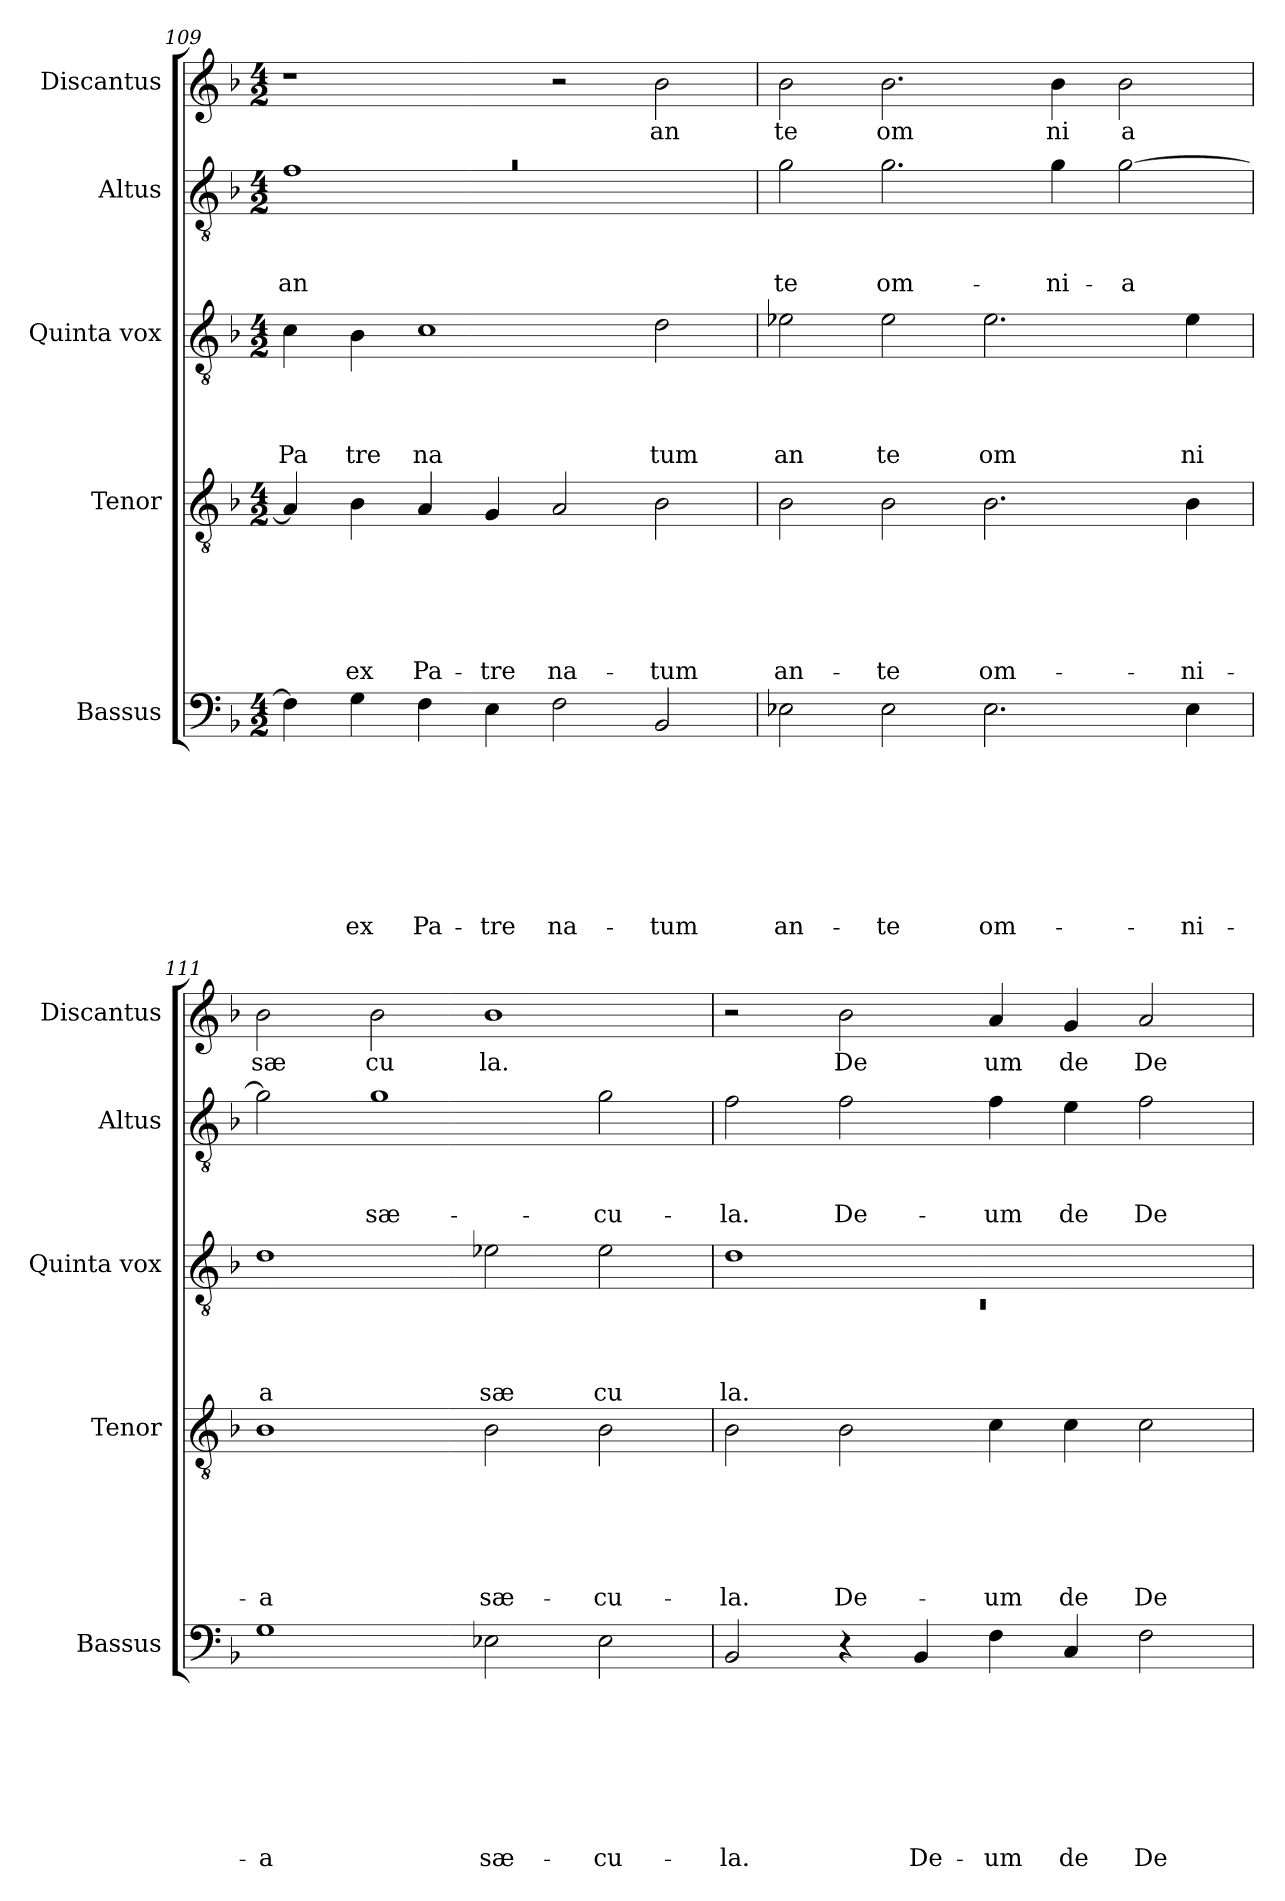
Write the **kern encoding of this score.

**kern	**text	**text	**text	**text	**text	**text	**text	**text	**kern	**text	**text	**text	**text	**text	**text	**kern	**text	**text	**text	**text	**kern	**text	**text	**text	**kern	**text
*part5	*part5	*part5	*part5	*part5	*part5	*part5	*part5	*part5	*part4	*part4	*part4	*part4	*part4	*part4	*part4	*part3	*part3	*part3	*part3	*part3	*part2	*part2	*part2	*part2	*part1	*part1
*staff5	*staff5	*staff5	*staff5	*staff5	*staff5	*staff5	*staff5	*staff5	*staff4	*staff4	*staff4	*staff4	*staff4	*staff4	*staff4	*staff3	*staff3	*staff3	*staff3	*staff3	*staff2	*staff2	*staff2	*staff2	*staff1	*staff1
*I"Bassus	*	*	*	*	*	*	*	*	*I"Tenor	*	*	*	*	*	*	*I"Quinta vox	*	*	*	*	*I"Altus	*	*	*	*I"Discantus	*
*I'Bassus	*	*	*	*	*	*	*	*	*I'Tenor	*	*	*	*	*	*	*I'Quinta vox	*	*	*	*	*I'Altus	*	*	*	*I'Discantus	*
*clefF4	*	*	*	*	*	*	*	*	*clefGv2	*	*	*	*	*	*	*clefGv2	*	*	*	*	*clefGv2	*	*	*	*clefG2	*
*ITrd-3c-5	*	*	*	*	*	*	*	*	*ITrd-3c-5	*	*	*	*	*	*	*	*	*	*	*	*ITrd-3c-5	*	*	*	*ITrd-3c-5	*
*k[b-e-]	*	*	*	*	*	*	*	*	*k[b-e-]	*	*	*	*	*	*	*k[b-]	*	*	*	*	*k[b-e-]	*	*	*	*k[b-e-]	*
*B-:	*	*	*	*	*	*	*	*	*B-:	*	*	*	*	*	*	*F:	*	*	*	*	*B-:	*	*	*	*B-:	*
*M4/2	*	*	*	*	*	*	*	*	*M4/2	*	*	*	*	*	*	*M4/2	*	*	*	*	*M4/2	*	*	*	*M4/2	*
=109	=109	=109	=109	=109	=109	=109	=109	=109	=109	=109	=109	=109	=109	=109	=109	=109	=109	=109	=109	=109	=109	=109	=109	=109	=109	=109
!	!	!	!	!	!	!	!	!	!	!	!	!	!	!	!	!	!	!	!	!LO:LY:b	!LO:N:vis=1	!	!	!LO:LY:b	!	!
*	*	*	*	*	*	*	*	*	*	*	*	*	*	*	*	*	*	*	*	*	*^	*	*	*	*	*
4B-\]	.	.	.	.	.	.	.	.	4d/]	.	.	.	.	.	.	4c\	.	.	.	Pa	0ra	1b-	.	.	an-	1r	.
!	!	!	!	!	!	!	!	!LO:LY:b	!	!	!	!	!	!	!LO:LY:b	!	!	!	!	!LO:LY:b	!	!	!	!	!	!	!
4c\	.	.	.	.	.	.	.	ex	4e-\	.	.	.	.	.	ex	4B-\	.	.	.	tre	.	.	.	.	.	.	.
!	!	!	!	!	!	!	!	!LO:LY:b	!	!	!	!	!	!	!LO:LY:b	!	!	!	!	!LO:LY:b	!	!	!	!	!	!	!
4B-\	.	.	.	.	.	.	.	Pa-	4d/	.	.	.	.	.	Pa-	1c	.	.	.	na	.	.	.	.	.	.	.
!	!	!	!	!	!	!	!	!LO:LY:b	!	!	!	!	!	!	!LO:LY:b	!	!	!	!	!	!	!	!	!	!	!	!
4A\	.	.	.	.	.	.	.	-tre	4c/	.	.	.	.	.	-tre	.	.	.	.	.	.	.	.	.	.	.	.
!	!	!	!	!	!	!	!	!LO:LY:b	!	!	!	!	!	!	!LO:LY:b	!	!	!	!	!	!	!	!	!	!	!	!
2B-\	.	.	.	.	.	.	.	na-	2d/	.	.	.	.	.	na-	.	.	.	.	.	.	1ryy	.	.	.	2r	.
!	!	!	!	!	!	!	!	!LO:LY:b	!	!	!	!	!	!	!LO:LY:b	!	!	!	!	!LO:LY:b	!	!	!	!	!	!	!LO:LY:b
2E-/	.	.	.	.	.	.	.	-tum	2e-\	.	.	.	.	.	-tum	2d\	.	.	.	tum	.	.	.	.	.	2ee-\	an
*	*	*	*	*	*	*	*	*	*	*	*	*	*	*	*	*	*	*	*	*	*v	*v	*	*	*	*	*
!!LO:LB:g=z
=110	=110	=110	=110	=110	=110	=110	=110	=110	=110	=110	=110	=110	=110	=110	=110	=110	=110	=110	=110	=110	=110	=110	=110	=110	=110	=110
!	!	!	!	!	!	!	!	!LO:LY:b	!	!	!	!	!	!	!LO:LY:b	!	!	!	!	!LO:LY:b	!	!	!	!LO:LY:b	!	!LO:LY:b
2A-X\	.	.	.	.	.	.	.	an-	2e-\	.	.	.	.	.	an-	2e-X\	.	.	.	an	2cc\	.	.	-te	2ee-\	te
!	!	!	!	!	!	!	!	!LO:LY:b	!	!	!	!	!	!	!LO:LY:b	!	!	!	!	!LO:LY:b	!	!	!	!LO:LY:b	!	!LO:LY:b
2A-\	.	.	.	.	.	.	.	-te	2e-\	.	.	.	.	.	-te	2e-\	.	.	.	te	2.cc\	.	.	om-	2.ee-\	om
!	!	!	!	!	!	!	!	!LO:LY:b	!	!	!	!	!	!	!LO:LY:b	!	!	!	!	!LO:LY:b	!	!	!	!	!	!
2.A-\	.	.	.	.	.	.	.	om-	2.e-\	.	.	.	.	.	om-	2.e-\	.	.	.	om	.	.	.	.	.	.
!	!	!	!	!	!	!	!	!	!	!	!	!	!	!	!	!	!	!	!	!	!	!	!	!LO:LY:b	!	!LO:LY:b
.	.	.	.	.	.	.	.	.	.	.	.	.	.	.	.	.	.	.	.	.	4cc\	.	.	-ni-	4ee-\	ni
!	!	!	!	!	!	!	!	!	!	!	!	!	!	!	!	!	!	!	!	!	!	!	!	!LO:LY:b	!	!LO:LY:b
.	.	.	.	.	.	.	.	.	.	.	.	.	.	.	.	.	.	.	.	.	[>2cc\	.	.	-a	2ee-\	a
!	!	!	!	!	!	!	!	!LO:LY:b	!	!	!	!	!	!	!LO:LY:b	!	!	!	!	!LO:LY:b	!	!	!	!	!	!
4A-\	.	.	.	.	.	.	.	-ni-	4e-\	.	.	.	.	.	-ni-	4e-\	.	.	.	ni	.	.	.	.	.	.
=111	=111	=111	=111	=111	=111	=111	=111	=111	=111	=111	=111	=111	=111	=111	=111	=111	=111	=111	=111	=111	=111	=111	=111	=111	=111	=111
!	!	!	!	!	!	!	!	!LO:LY:b	!	!	!	!	!	!	!LO:LY:b	!	!	!	!	!LO:LY:b	!	!	!	!	!	!LO:LY:b
1c	.	.	.	.	.	.	.	-a	1e-	.	.	.	.	.	-a	1d	.	.	.	a	2cc\]	.	.	.	2ee-\	sæ
!	!	!	!	!	!	!	!	!	!	!	!	!	!	!	!	!	!	!	!	!	!	!	!	!LO:LY:b	!	!LO:LY:b
.	.	.	.	.	.	.	.	.	.	.	.	.	.	.	.	.	.	.	.	.	1cc	.	.	sæ-	2ee-\	cu
!	!	!	!	!	!	!	!	!LO:LY:b	!	!	!	!	!	!	!LO:LY:b	!	!	!	!	!LO:LY:b	!	!	!	!	!	!LO:LY:b
2A-\	.	.	.	.	.	.	.	sæ-	2e-\	.	.	.	.	.	sæ-	2e-\	.	.	.	sæ	.	.	.	.	1ee-	la.
!	!	!	!	!	!	!	!	!LO:LY:b	!	!	!	!	!	!	!LO:LY:b	!	!	!	!	!LO:LY:b	!	!	!	!LO:LY:b	!	!
2A-\	.	.	.	.	.	.	.	-cu-	2e-\	.	.	.	.	.	-cu-	2e-\	.	.	.	cu	2cc\	.	.	-cu-	.	.
=112	=112	=112	=112	=112	=112	=112	=112	=112	=112	=112	=112	=112	=112	=112	=112	=112	=112	=112	=112	=112	=112	=112	=112	=112	=112	=112
*	*	*	*	*	*	*	*	*	*	*	*	*	*	*	*	*^	*	*	*	*	*	*	*	*	*	*
!	!	!	!	!	!	!	!	!LO:LY:b	!	!	!	!	!	!	!LO:LY:b	!	!LO:N:vis=1	!	!	!	!LO:LY:b	!	!	!	!LO:LY:b	!	!
2E-/	.	.	.	.	.	.	.	-la.	2e-\	.	.	.	.	.	-la.	1d	0rC	.	.	.	la.	2b-\	.	.	-la.	2r	.
!	!	!	!	!	!	!	!	!	!	!	!	!	!	!	!LO:LY:b	!	!	!	!	!	!	!	!	!	!LO:LY:b	!	!LO:LY:b
4r	.	.	.	.	.	.	.	.	2e-\	.	.	.	.	.	De-	.	.	.	.	.	.	2b-\	.	.	De-	2ee-\	De
!	!	!	!	!	!	!	!	!LO:LY:b	!	!	!	!	!	!	!	!	!	!	!	!	!	!	!	!	!	!	!
4E-/	.	.	.	.	.	.	.	De-	.	.	.	.	.	.	.	.	.	.	.	.	.	.	.	.	.	.	.
!	!	!	!	!	!	!	!	!LO:LY:b	!	!	!	!	!	!	!LO:LY:b	!	!	!	!	!	!	!	!	!	!LO:LY:b	!	!LO:LY:b
4B-\	.	.	.	.	.	.	.	-um	4f\	.	.	.	.	.	-um	1ryy	.	.	.	.	.	4b-\	.	.	-um	4dd/	um
!	!	!	!	!	!	!	!	!LO:LY:b	!	!	!	!	!	!	!LO:LY:b	!	!	!	!	!	!	!	!	!	!LO:LY:b	!	!LO:LY:b
4F/	.	.	.	.	.	.	.	de	4f\	.	.	.	.	.	de	.	.	.	.	.	.	4a\	.	.	de	4cc/	de
!	!	!	!	!	!	!	!	!LO:LY:b	!	!	!	!	!	!	!LO:LY:b	!	!	!	!	!	!	!	!	!	!LO:LY:b	!	!LO:LY:b
2B-\	.	.	.	.	.	.	.	De-	2f\	.	.	.	.	.	De-	.	.	.	.	.	.	2b-\	.	.	De-	2dd/	De
*	*	*	*	*	*	*	*	*	*	*	*	*	*	*	*	*v	*v	*	*	*	*	*	*	*	*	*	*
=	=	=	=	=	=	=	=	=	=	=	=	=	=	=	=	=	=	=	=	=	=	=	=	=	=	=
*-	*-	*-	*-	*-	*-	*-	*-	*-	*-	*-	*-	*-	*-	*-	*-	*-	*-	*-	*-	*-	*-	*-	*-	*-	*-	*-
